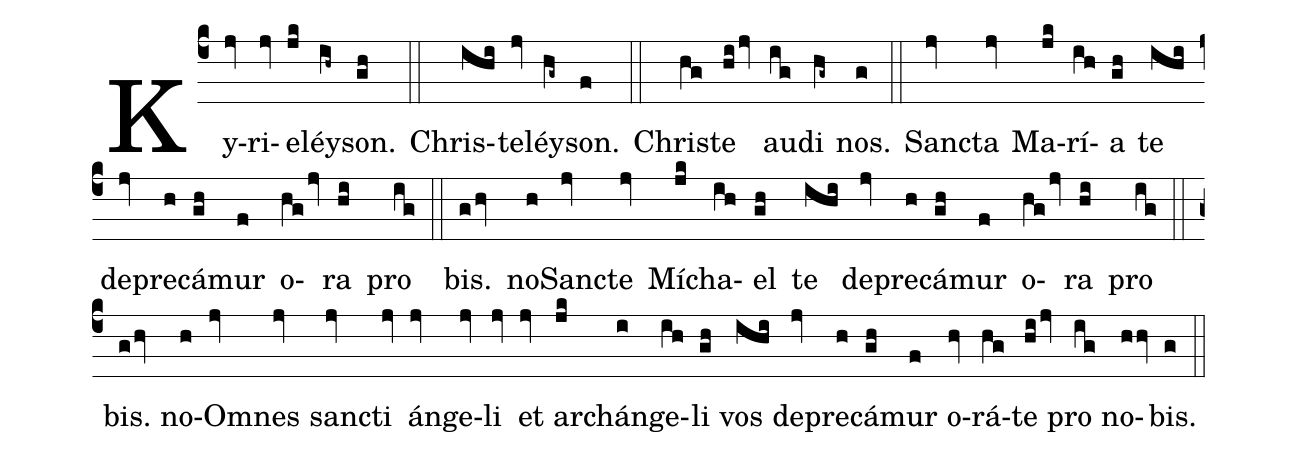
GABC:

%%
(c4) Ky(jv)ri(jv)e(jk)léy(ih~)son.(gh) (::)
Chris(ihi)te(jv)léy(hg~)son.(f) (::)
Chris(hg)te(hijv) au(ig)di(hg~) nos.(g) (::)
Sanc(jv)ta(jv) Ma(jk)rí(ih)a(gh) te(ihi) de(jv)pre(h)cá(gh)mur(f) o(hgjv)ra(hi) pro(ig) (::)
bis.(ghv) no(h)Sanc(jv)te(jv) Mí(jk)cha(ih)el(gh) te(ihi) de(jv)pre(h)cá(gh)mur(f) o(hgjv)ra(hi) pro(ig) (::)
bis.(ghv) no(h)Om(jv)nes(jv) sanc(jv)ti(jv) án(jv)ge(jv)li(jv) et(jv) arch(jk)án(i)ge(ih)li(gh) vos(ihi) de(jv)pre(h)cá(gh)mur(f) o(hv)rá(hg)te(hijv) pro(ig) no(hhv)bis.(g) (::)
